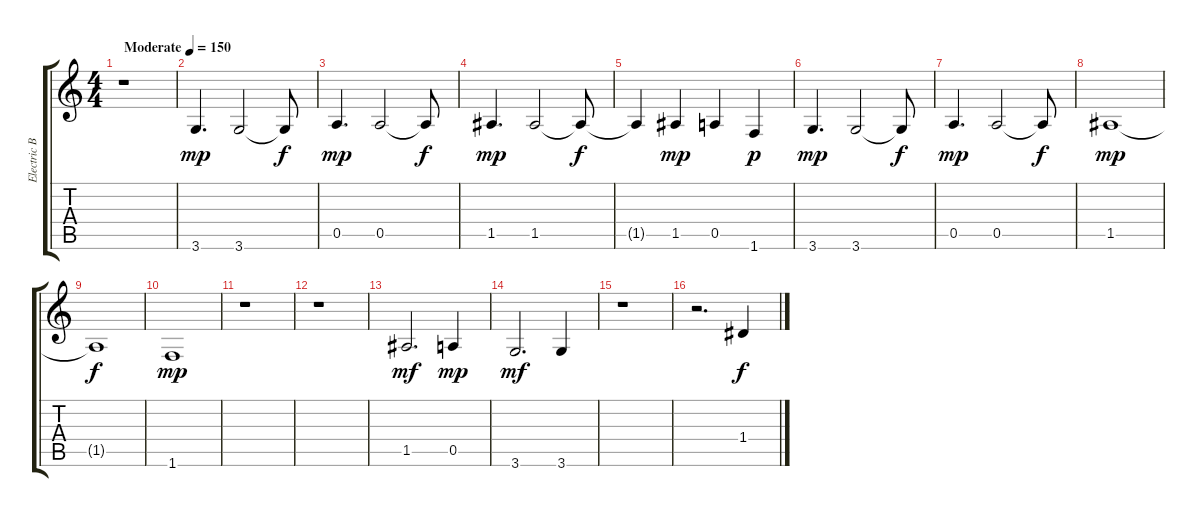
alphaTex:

\track ("Electric B" "Electric B") {instrument electricbassfinger}
\staff {score tabs}
\tuning (E4 B3 G3 D3 A2 E2) {hide}
\ts (4 4)
\tempo (150 "Moderate")
\clef g2
\ks c
r.1{dy mp instrument electricbassfinger} |
3.6.4{d} 3.6.2 3.6{t}.8{dy f} |
0.5.4{d dy mp} 0.5.2 0.5{t}.8{dy f} |
1.5.4{d dy mp} 1.5.2 1.5{t}.8{dy f} |
1.5{t}.4 1.5.4{dy mp volume 11} 0.5.4 1.6.4{dy p} |
3.6.4{d dy mp} 3.6.2 3.6{t}.8{dy f} |
0.5.4{d dy mp} 0.5.2 0.5{t}.8{dy f} |
1.5.1{dy mp volume 11} |
1.5{t}.1{dy f} |
1.6.1{dy mp volume 11} |
r.1 |
r.1 |
1.5.2{d dy mf volume 11} 0.5.4{dy mp} |
3.6.2{d dy mf} 3.6.4 |
r.1 |
r.2{d volume 11} 1.4.4{dy f}
